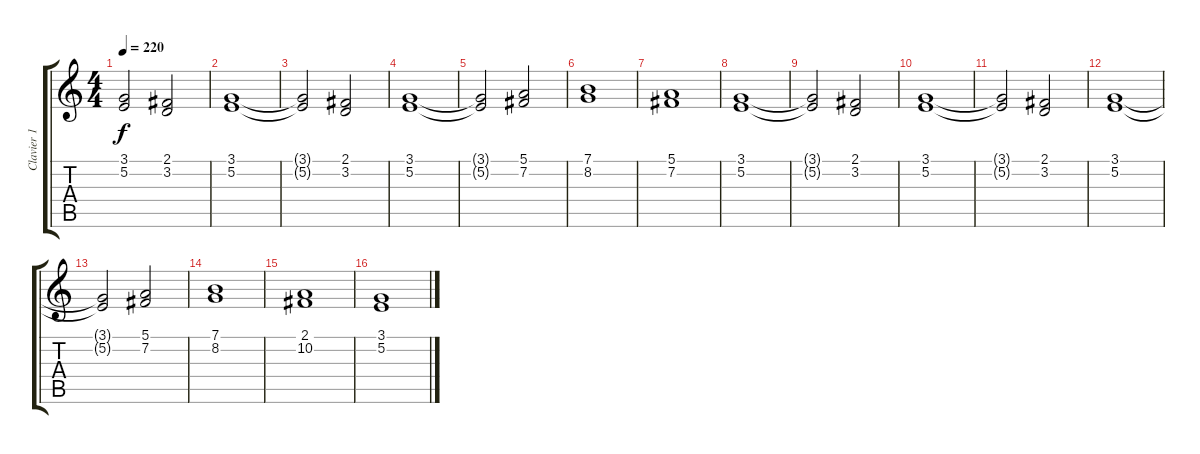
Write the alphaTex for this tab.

\track ("Clavier 1" "Clavier 1") {instrument stringensemble1}
\staff {score tabs}
\tuning (E4 B3 G3 D3 A2 E2) {hide}
\ts (4 4)
\tempo 220
\clef g2
\ks c
(3.1{t} 5.2{t}).2{dy f} (2.1 3.2).2 |
(3.1 5.2).1 |
(3.1{t} 5.2{t}).2 (2.1 3.2).2 |
(3.1 5.2).1 |
(3.1{t} 5.2{t}).2 (5.1 7.2).2 |
(7.1 8.2).1 |
(5.1 7.2).1 |
(3.1 5.2).1 |
(3.1{t} 5.2{t}).2 (2.1 3.2).2 |
(3.1 5.2).1 |
(3.1{t} 5.2{t}).2 (2.1 3.2).2 |
(3.1 5.2).1 |
(3.1{t} 5.2{t}).2 (5.1 7.2).2 |
(7.1 8.2).1 |
(2.1 10.2).1 |
(3.1 5.2).1
